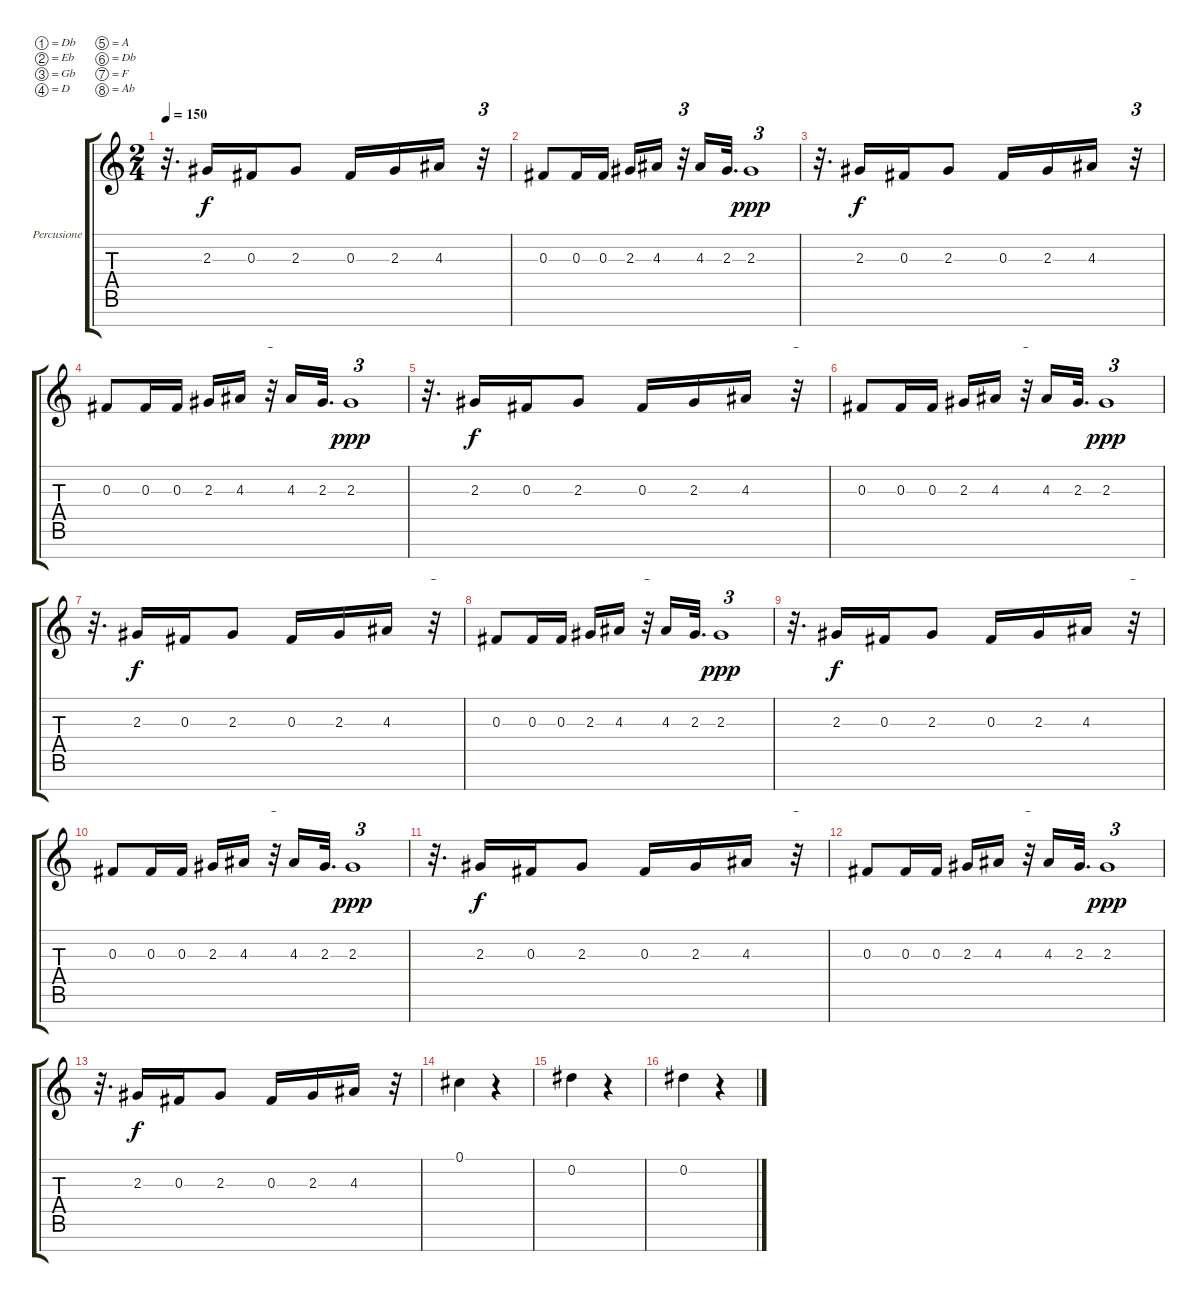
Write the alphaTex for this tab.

\bracketExtendMode groupsimilarinstruments
\firstSystemTrackNameOrientation horizontal
\otherSystemsTrackNameOrientation horizontal
\track ("Percusiones" "Percusione") {instrument acousticguitarsteel}
\staff {score tabs}
\tuning (Db4 Eb4 Gb3 D4 A3 Db3 F3 Ab2)
\ts (2 4)
\tempo 150
\clef g2
\ks c
r.32{d dy ppp} 2.3.16{dy f} 0.3.16 2.3.8 0.3.16 2.3.16 4.3.16 r.32{tu (3 2)} |
0.3.8 0.3.16 0.3.16 2.3.16 4.3.16 r.32{tu (3 2)} 4.3.16 2.3.32{d} 2.3.1{tu (3 2) dy ppp} |
r.32{d} 2.3.16{dy f} 0.3.16 2.3.8 0.3.16 2.3.16 4.3.16 r.32{tu (3 2)} |
0.3.8 0.3.16 0.3.16 2.3.16 4.3.16 r.32{tu (3 2)} 4.3.16 2.3.32{d} 2.3.1{tu (3 2) dy ppp} |
r.32{d} 2.3.16{dy f} 0.3.16 2.3.8 0.3.16 2.3.16 4.3.16 r.32{tu (3 2)} |
0.3.8 0.3.16 0.3.16 2.3.16 4.3.16 r.32{tu (3 2)} 4.3.16 2.3.32{d} 2.3.1{tu (3 2) dy ppp} |
r.32{d} 2.3.16{dy f} 0.3.16 2.3.8 0.3.16 2.3.16 4.3.16 r.32{tu (3 2)} |
0.3.8 0.3.16 0.3.16 2.3.16 4.3.16 r.32{tu (3 2)} 4.3.16 2.3.32{d} 2.3.1{tu (3 2) dy ppp} |
r.32{d} 2.3.16{dy f} 0.3.16 2.3.8 0.3.16 2.3.16 4.3.16 r.32{tu (3 2)} |
0.3.8 0.3.16 0.3.16 2.3.16 4.3.16 r.32{tu (3 2)} 4.3.16 2.3.32{d} 2.3.1{tu (3 2) dy ppp} |
r.32{d} 2.3.16{dy f} 0.3.16 2.3.8 0.3.16 2.3.16 4.3.16 r.32{tu (3 2)} |
0.3.8 0.3.16 0.3.16 2.3.16 4.3.16 r.32{tu (3 2)} 4.3.16 2.3.32{d} 2.3.1{tu (3 2) dy ppp} |
r.32{d} 2.3.16{dy f} 0.3.16 2.3.8 0.3.16 2.3.16 4.3.16 r.32{tu (3 2)} |
0.1.4 r.4 |
0.2.4 r.4 |
0.2.4 r.4
